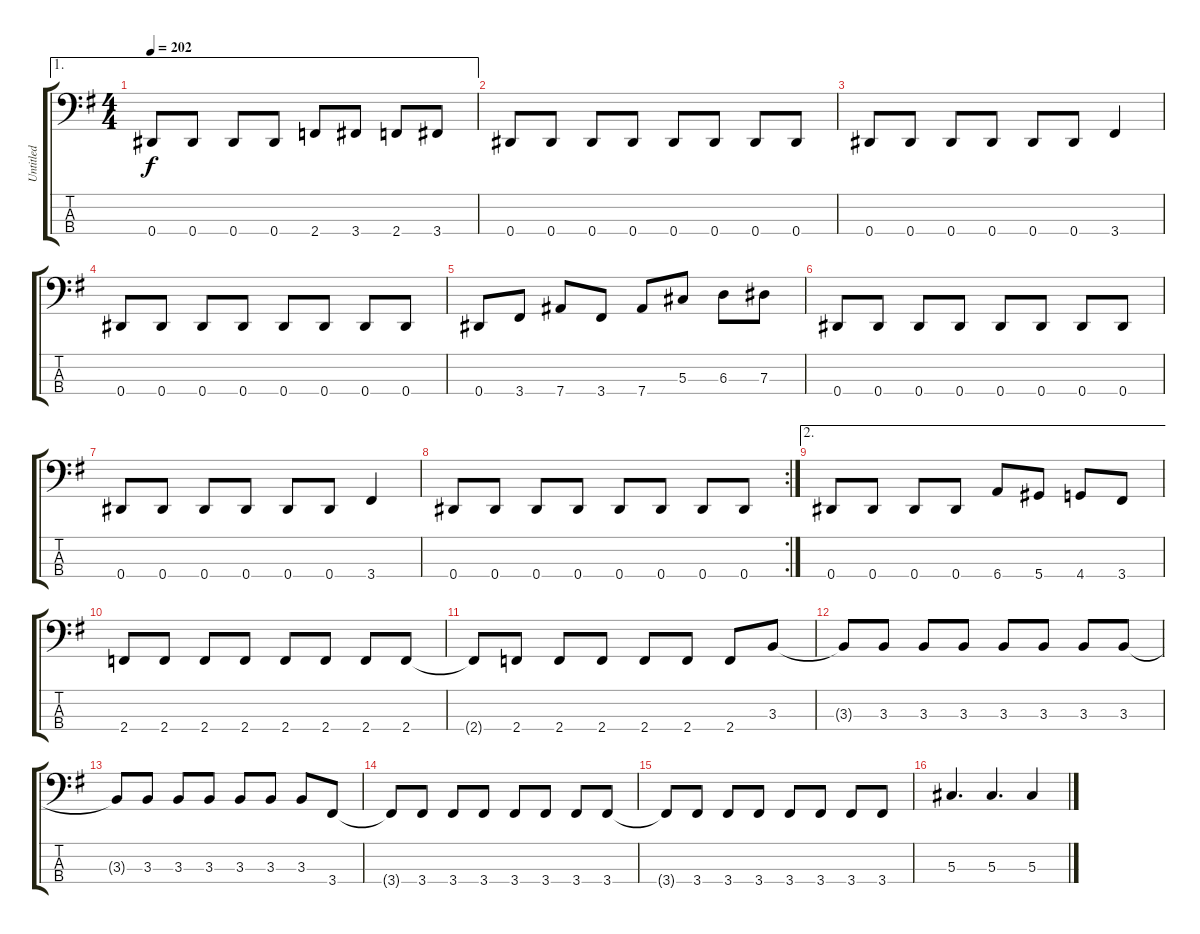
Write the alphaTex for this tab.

\track ("Untitled" "Untitled") {instrument electricbassfinger}
\staff {score tabs}
\tuning (Gb2 Db2 Ab1 Eb1) {hide}
\ae 1
\ts (4 4)
\tempo 202
\clef f4
\ks g
0.4.8{dy f} 0.4.8 0.4.8 0.4.8 2.4.8 3.4.8 2.4.8 3.4.8 |
0.4.8 0.4.8 0.4.8 0.4.8 0.4.8 0.4.8 0.4.8 0.4.8 |
0.4.8 0.4.8 0.4.8 0.4.8 0.4.8 0.4.8 3.4.4 |
0.4.8 0.4.8 0.4.8 0.4.8 0.4.8 0.4.8 0.4.8 0.4.8 |
0.4.8 3.4.8 7.4.8 3.4.8 7.4.8 5.3.8 6.3.8 7.3.8 |
0.4.8 0.4.8 0.4.8 0.4.8 0.4.8 0.4.8 0.4.8 0.4.8 |
0.4.8 0.4.8 0.4.8 0.4.8 0.4.8 0.4.8 3.4.4 |
\rc 2
0.4.8 0.4.8 0.4.8 0.4.8 0.4.8 0.4.8 0.4.8 0.4.8 |
\ae 2
0.4.8 0.4.8 0.4.8 0.4.8 6.4.8 5.4.8 4.4.8 3.4.8 |
2.4.8 2.4.8 2.4.8 2.4.8 2.4.8 2.4.8 2.4.8 2.4.8 |
2.4{t}.8 2.4.8 2.4.8 2.4.8 2.4.8 2.4.8 2.4.8 3.3.8 |
3.3{t}.8 3.3.8 3.3.8 3.3.8 3.3.8 3.3.8 3.3.8 3.3.8 |
3.3{t}.8 3.3.8 3.3.8 3.3.8 3.3.8 3.3.8 3.3.8 3.4.8 |
3.4{t}.8 3.4.8 3.4.8 3.4.8 3.4.8 3.4.8 3.4.8 3.4.8 |
3.4{t}.8 3.4.8 3.4.8 3.4.8 3.4.8 3.4.8 3.4.8 3.4.8 |
5.3.4{d} 5.3.4{d} 5.3.4
